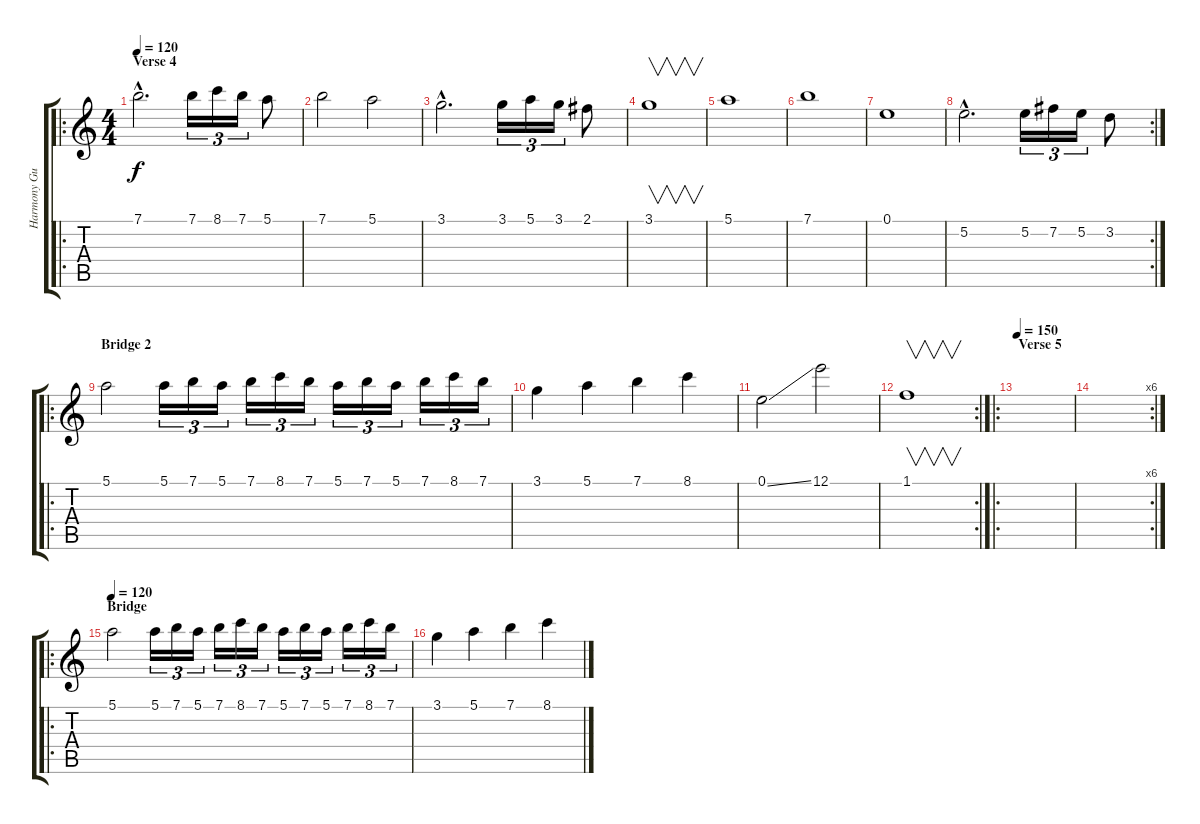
\track ("Harmony Guitar" "Harmony Gu") {instrument distortionguitar}
\staff {score tabs}
\tuning (E4 B3 G3 D3 A2 E2) {hide}
\ro
\ts (4 4)
\section ("" "Verse 4")
\tempo 120
\clef g2
\ks c
7.1{hac}.2{d dy f} 7.1.16{tu (3 2)} 8.1.16{tu (3 2)} 7.1.16{tu (3 2)} 5.1.8 |
7.1.2 5.1.2 |
3.1{hac}.2{d} 3.1.16{tu (3 2)} 5.1.16{tu (3 2)} 3.1.16{tu (3 2)} 2.1.8 |
3.1.1{v} |
5.1.1 |
7.1.1 |
0.1.1 |
\rc 2
5.2{hac}.2{d} 5.2.16{tu (3 2)} 7.2.16{tu (3 2)} 5.2.16{tu (3 2)} 3.2.8 |
\ro
\section ("" "Bridge 2")
5.1.2 5.1.16{tu (3 2)} 7.1.16{tu (3 2)} 5.1.16{tu (3 2)} 7.1.16{tu (3 2)} 8.1.16{tu (3 2)} 7.1.16{tu (3 2)} 5.1.16{tu (3 2)} 7.1.16{tu (3 2)} 5.1.16{tu (3 2)} 7.1.16{tu (3 2)} 8.1.16{tu (3 2)} 7.1.16{tu (3 2)} |
3.1.4 5.1.4 7.1.4 8.1.4 |
0.1{ss}.2 12.1.2 |
\rc 2
1.1.1{v} |
\ro
\section ("" "Verse 5")
\tempo 150
|
\rc 6
|
\ro
\section ("" "Bridge")
\tempo 120
5.1.2 5.1.16{tu (3 2)} 7.1.16{tu (3 2)} 5.1.16{tu (3 2)} 7.1.16{tu (3 2)} 8.1.16{tu (3 2)} 7.1.16{tu (3 2)} 5.1.16{tu (3 2)} 7.1.16{tu (3 2)} 5.1.16{tu (3 2)} 7.1.16{tu (3 2)} 8.1.16{tu (3 2)} 7.1.16{tu (3 2)} |
3.1.4 5.1.4 7.1.4 8.1.4
